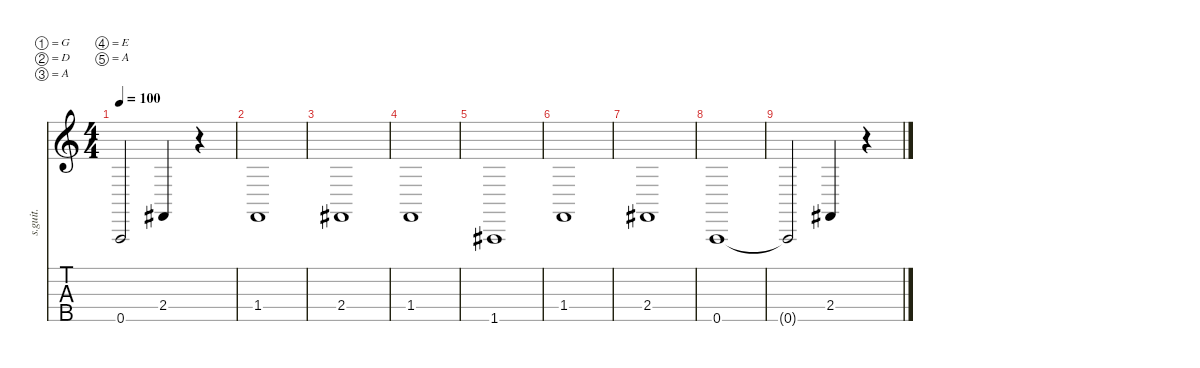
\defaultSystemsLayout 4
\hideDynamics
\bracketExtendMode nobrackets
\track ("" "s.guit.") {instrument electricbassfinger}
\staff {score tabs}
\tuning (G2 D2 A1 E1 A0)
\ts (4 4)
\tempo 100
\clef g2
\ks c
0.5{t}.2{dy ff} 2.4{acc #}.4 r.4 |
1.4.1 |
2.4{acc #}.1 |
1.4.1 |
1.5{acc #}.1 |
1.4.1 |
2.4{acc #}.1 |
0.5.1 |
0.5{t}.2 2.4{acc #}.4 r.4
